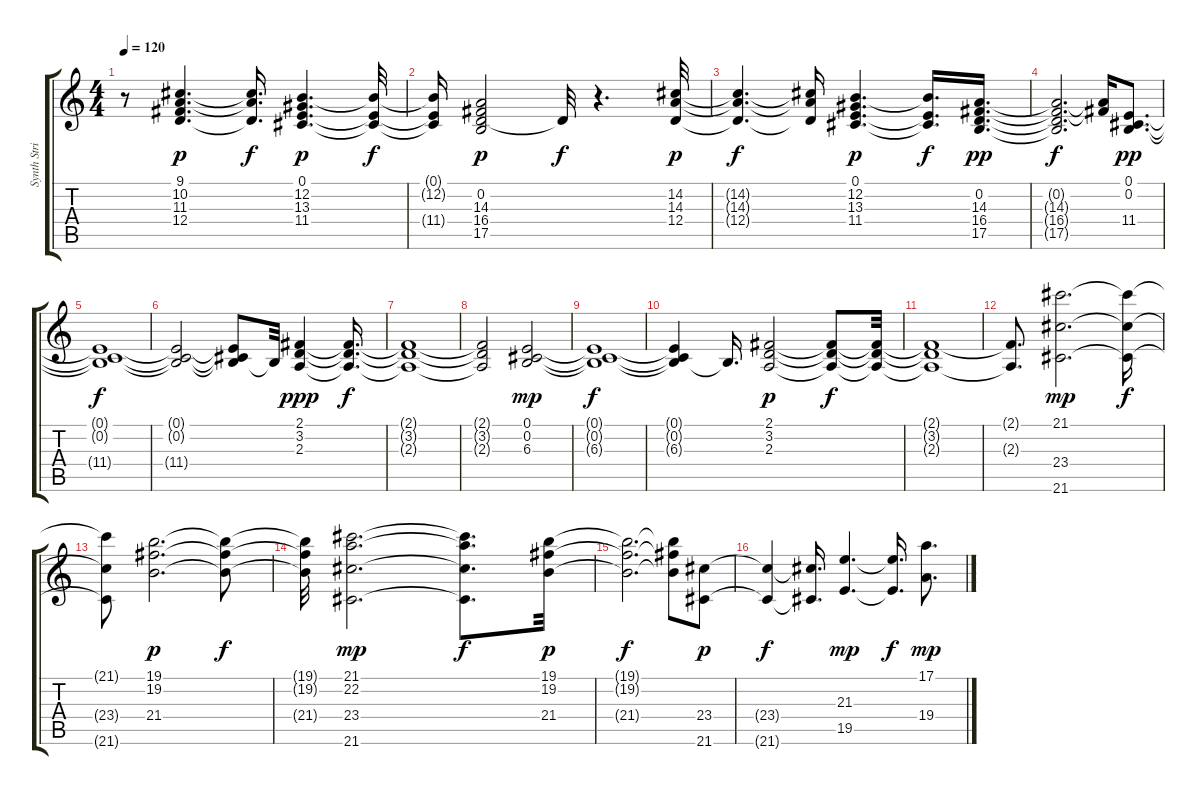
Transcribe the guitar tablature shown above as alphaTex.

\track ("Synth String" "Synth Stri") {instrument synthstrings2}
\staff {score tabs}
\tuning (E4 B3 G3 D3 A2 E2) {hide}
\ts (4 4)
\tempo 120
\clef g2
\ks c
r.8{dy f} (9.1 10.2 11.3 12.4).4{d dy p} (9.1{t} 10.2{t} 12.4{t}).16{d dy f} (0.1 12.2 13.3 11.4).4{d dy p} (0.1{t} 12.2{t} 11.4{t}).32{dy f} |
(0.1{t} 12.2{t} 11.4{t}).16 (0.2 14.3 16.4 17.5).2{dy p} 17.5{t}.32{dy f} r.4{d} (14.2 14.3 12.4).32{dy p} |
(14.2{t} 14.3{t} 12.4{t}).4{d dy f} (14.2{t} 14.3{t} 12.4{t}).16 (0.1 12.2 13.3 11.4).4{d dy p} (0.1{t} 12.2{t} 11.4{t}).16{d dy f} (0.2 14.3 16.4 17.5).16{d dy pp} |
(0.2{t} 14.3{t} 16.4{t} 17.5{t}).2{d dy f} (14.3{t} 16.4{t}).16 (0.1 0.2 11.4).8{d dy pp} |
(0.1{t} 0.2{t} 11.4{t}).1{dy f} |
(0.1{t} 0.2{t} 11.4{t}).2 (0.1{t} 0.2{t} 11.4{t}).8 0.2{t}.32 (2.1 3.2 2.3).4{dy ppp} (2.1{t} 3.2{t} 2.3{t}).16{d dy f} |
(2.1{t} 3.2{t} 2.3{t}).1 |
(2.1{t} 3.2{t} 2.3{t}).2 (0.1 0.2 6.3).2{dy mp} |
(0.1{t} 0.2{t} 6.3{t}).1{dy f} |
(0.1{t} 0.2{t} 6.3{t}).4 0.2{t}.16{d} (2.1 3.2 2.3).2{dy p} (2.1{t} 3.2{t} 2.3{t}).8{dy f} (2.1{t} 3.2{t} 2.3{t}).32 |
(2.1{t} 3.2{t} 2.3{t}).1 |
(2.1{t} 2.3{t}).8{d} (21.1 23.4 21.6).2{d dy mp} (21.1{t} 23.4{t} 21.6{t}).16{dy f} |
(21.1{t} 23.4{t} 21.6{t}).8 (19.1 19.2 21.4).2{d dy p} (19.1{t} 19.2{t} 21.4{t}).8{dy f} |
(19.1{t} 19.2{t} 21.4{t}).32 (21.1 22.2 23.4 21.6).2{d dy mp} (21.1{t} 22.2{t} 23.4{t} 21.6{t}).8{d dy f} (19.1 19.2 21.4).32{dy p} |
(19.1{t} 19.2{t} 21.4{t}).2{d dy f} (19.1{t} 19.2{t} 21.4{t}).8 (23.4 21.6).8{dy p} |
(23.4{t} 21.6{t}).4{dy f} (23.4{t} 21.6{t}).16{d} (21.3 19.5).4{d dy mp} (21.3{t} 19.5{t}).16{d dy f} (17.1 19.4).8{d dy mp}
